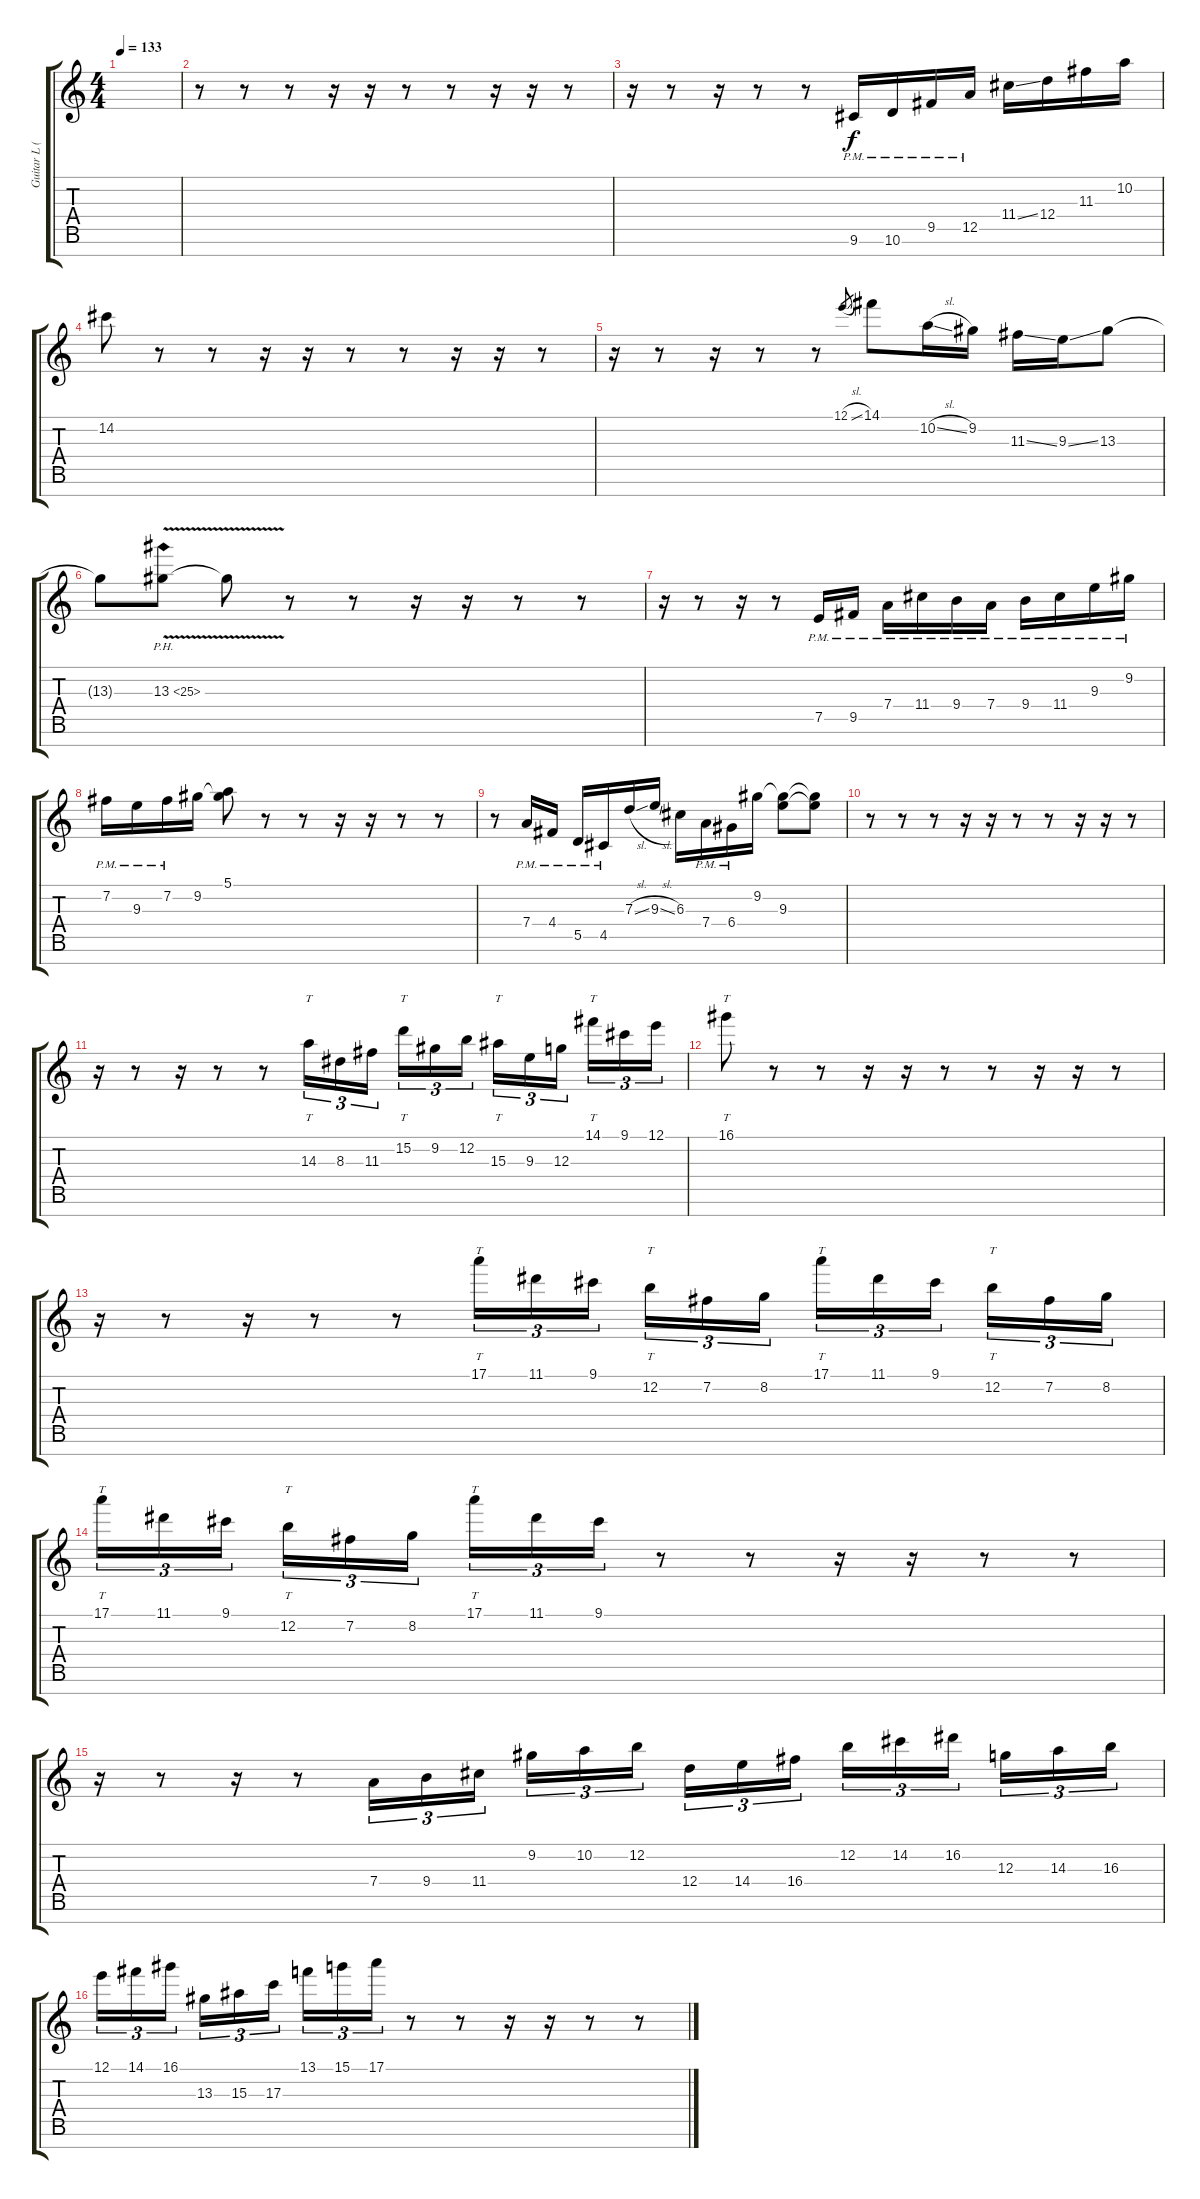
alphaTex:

\track ("Guitar L (High 7)" "Guitar L (") {instrument distortionguitar}
\staff {score tabs}
\tuning (E4 B3 G3 D3 A2 E2 B1) {hide}
\ts (4 4)
\tempo 133
\clef g2
\ks c
|
r.8 r.8 r.8 r.16 r.16 r.8 r.8 r.16 r.16 r.8 |
r.16 r.8 r.16 r.8 r.8 9.6{pm}.16 10.6{pm}.16 9.5{pm}.16 12.5{pm}.16 11.4{ss}.16 12.4.16 11.3.16 10.2.16 |
14.2.8 r.8 r.8 r.16 r.16 r.8 r.8 r.16 r.16 r.8 |
r.16 r.8 r.16 r.8 r.8 12.1{sl}.8{gr} 14.1.8 10.2{sl}.16 9.2.16 11.3{ss}.16 9.3{ss}.16 13.3.8 |
13.3{t}.8 13.3{ph 12 v}.8 13.3{t}.8 r.8 r.8 r.16 r.16 r.8 r.8 |
r.16 r.8 r.16 r.8 7.5{pm}.16 9.5{pm}.16 7.4{pm}.16 11.4{pm}.16 9.4{pm}.16 7.4{pm}.16 9.4{pm}.16 11.4{pm}.16 9.3{pm}.16 9.2{pm}.16 |
7.2{pm}.16 9.3{pm}.16 7.2{pm}.16 9.2.16 (5.1 9.2{t}).8 r.8 r.8 r.16 r.16 r.8 r.8 |
r.8 7.4{pm}.16 4.4{pm}.16 5.5{pm}.16 4.5{pm}.16 7.3{sl}.16 9.3{sl}.16 6.3.16 7.4{pm}.16 6.4{pm}.16 9.2.16 (9.2{t} 9.3).8 (9.2{t} 9.3{t}).8 |
r.8 r.8 r.8 r.16 r.16 r.8 r.8 r.16 r.16 r.8 |
r.16 r.8 r.16 r.8 r.8 14.3.16{tt tu (3 2)} 8.3.16{tu (3 2)} 11.3.16{tu (3 2) beam splitsecondary} 15.2.16{tt tu (3 2)} 9.2.16{tu (3 2)} 12.2.16{tu (3 2)} 15.3.16{tt tu (3 2)} 9.3.16{tu (3 2)} 12.3.16{tu (3 2) beam splitsecondary} 14.1.16{tt tu (3 2)} 9.1.16{tu (3 2)} 12.1.16{tu (3 2)} |
16.1.8{tt} r.8 r.8 r.16 r.16 r.8 r.8 r.16 r.16 r.8 |
r.16 r.8 r.16 r.8 r.8 17.1.16{tt tu (3 2)} 11.1.16{tu (3 2)} 9.1.16{tu (3 2) beam splitsecondary} 12.2.16{tt tu (3 2)} 7.2.16{tu (3 2)} 8.2.16{tu (3 2)} 17.1.16{tt tu (3 2)} 11.1.16{tu (3 2)} 9.1.16{tu (3 2) beam splitsecondary} 12.2.16{tt tu (3 2)} 7.2.16{tu (3 2)} 8.2.16{tu (3 2)} |
17.1.16{tt tu (3 2)} 11.1.16{tu (3 2)} 9.1.16{tu (3 2) beam splitsecondary} 12.2.16{tt tu (3 2)} 7.2.16{tu (3 2)} 8.2.16{tu (3 2)} 17.1.16{tt tu (3 2)} 11.1.16{tu (3 2)} 9.1.16{tu (3 2)} r.8 r.8 r.16 r.16 r.8 r.8 |
r.16 r.8 r.16 r.8 7.4.16{tu (3 2)} 9.4.16{tu (3 2)} 11.4.16{tu (3 2)} 9.2.16{tu (3 2)} 10.2.16{tu (3 2)} 12.2.16{tu (3 2) beam splitsecondary} 12.4.16{tu (3 2)} 14.4.16{tu (3 2)} 16.4.16{tu (3 2)} 12.2.16{tu (3 2)} 14.2.16{tu (3 2)} 16.2.16{tu (3 2) beam splitsecondary} 12.3.16{tu (3 2)} 14.3.16{tu (3 2)} 16.3.16{tu (3 2)} |
12.1.16{tu (3 2)} 14.1.16{tu (3 2)} 16.1.16{tu (3 2) beam splitsecondary} 13.3.16{tu (3 2)} 15.3.16{tu (3 2)} 17.3.16{tu (3 2)} 13.1.16{tu (3 2)} 15.1.16{tu (3 2)} 17.1.16{tu (3 2)} r.8 r.8 r.16 r.16 r.8 r.8
